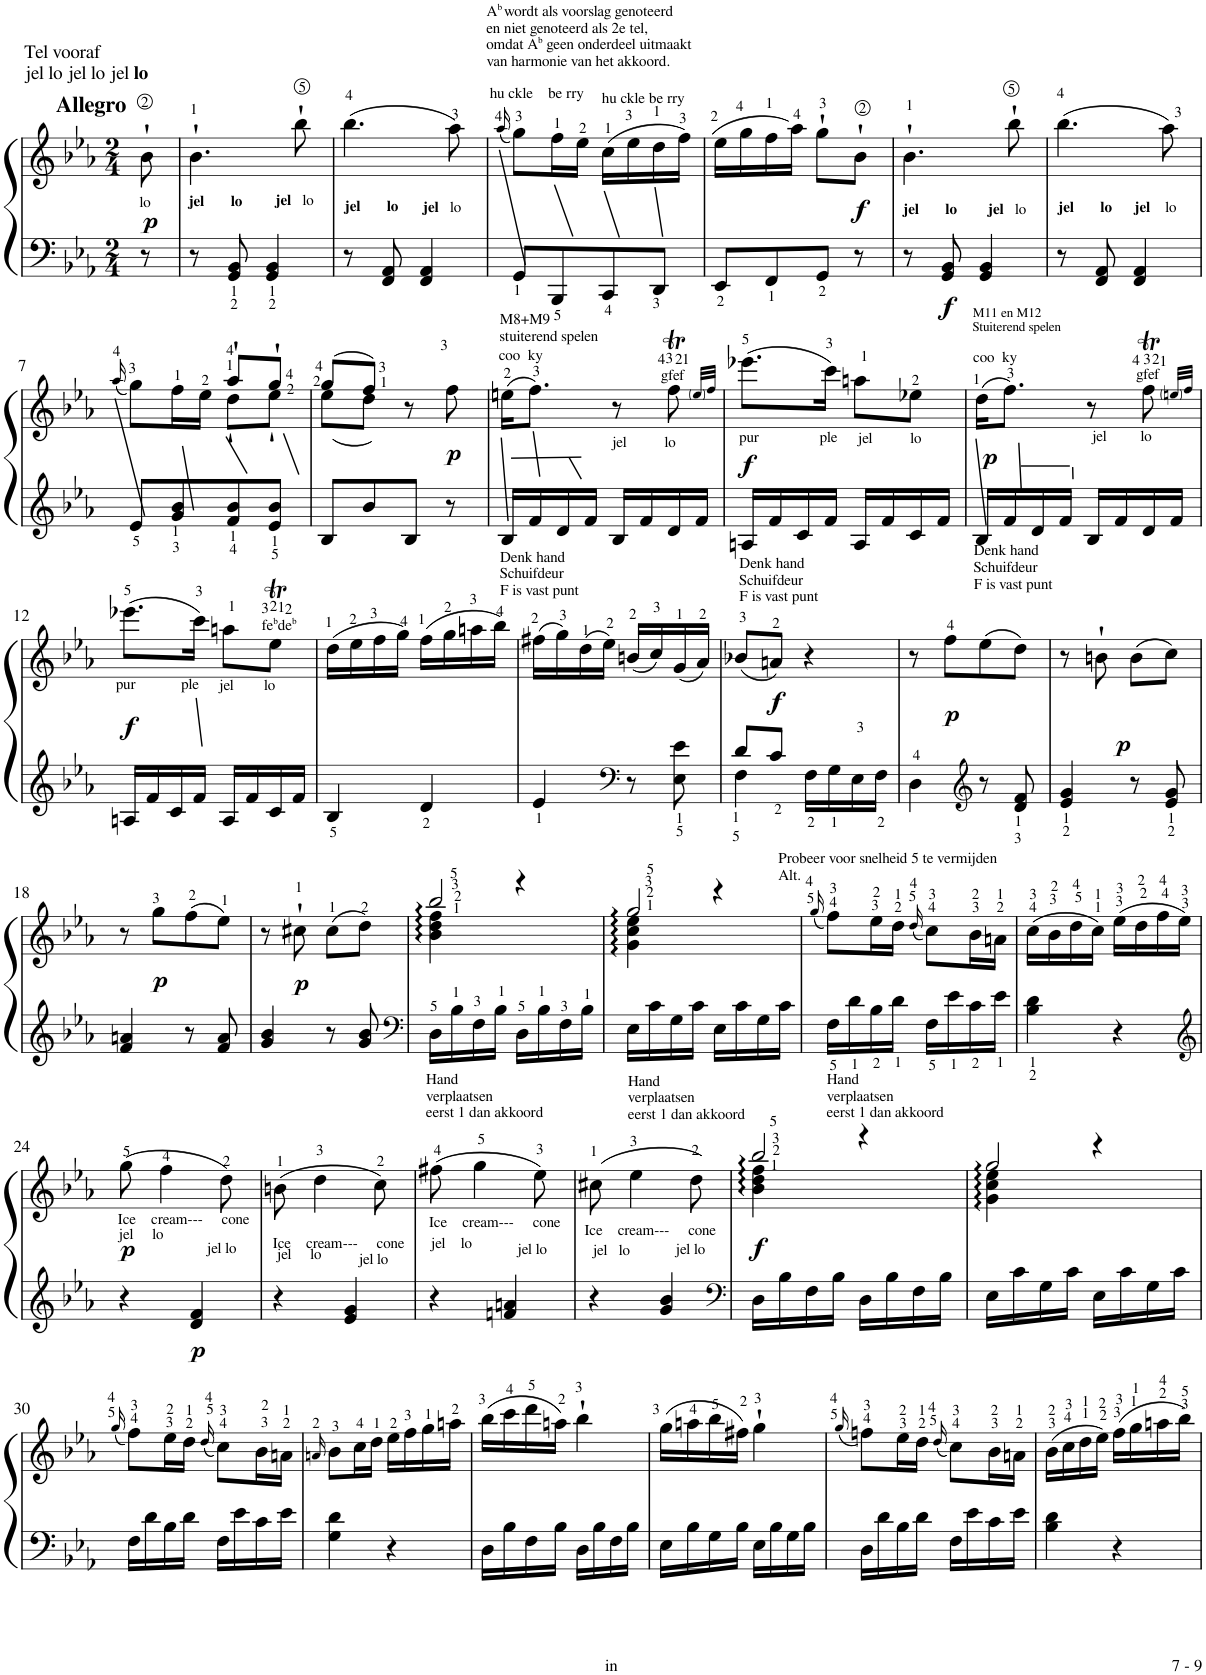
**kern	**kern	**dynam
*part1	*part1	*part1
*staff2	*staff1	*staff1/2
*I"Piano	*	*
*I'Pno.	*	*
!!LO:PB:g=z
*stria5	*stria5	*
*clefG2	*clefG2	*
*k[b-e-a-]	*k[b-e-a-]	*
*M2/4	*M2/4	*
=	=	=
!	!LO:TX:a:B:t=Allegro	!
!	!LO:TX:b:t=lo	!
!	!LO:TX:a:t=Tel vooraf	!
!	!LO:TX:a:t=jel lo jel lo jel	!
!	!LO:TX:a:B:t=lo	!
!	!	!LO:DY:b
8r	8b-`\	p
=1	=1	=1
!	!LO:TX:b:B:t=jel       lo	!
8r	4.b-`\	.
8e-/ 8g/	.	.
!LO:TX:a:B:t=jel	!	!
!LO:TX:a:t=lo	!	!
4e-/ 4g/	.	.
.	8bb-`\	.
=2	=2	=2
!LO:TX:a:B:t=jel       lo	!	!
8r	(4.bb-\	.
8d/ 8f/	.	.
!LO:TX:a:B:t=jel	!	!
!LO:TX:a:t=lo	!	!
4d/ 4f/	.	.
.	8aa-\)	.
=3	=3	=3
.	(16qaa-/	.
!	!LO:TX:a:t=hu ckle    be rry	!
!	!LO:TX:a:t=A	!
!	!LO:TX:a:t=b	!
!	!LO:TX:a:t=wordt als voorslag genoteerd	!
!	!LO:TX:a:t=en niet genoteerd als 2e tel,	!
!	!LO:TX:a:t=omdat A	!
!	!LO:TX:a:t=b	!
!	!LO:TX:a:t=geen onderdeel uitmaakt	!
!	!LO:TX:a:t=van harmonie van het akkoord.	!
8e-/L	8gg\L)	.
8G/	16ff\L	.
.	16ee-\JJ	.
!	!LO:TX:a:t=hu ckle be rry	!
8A-/	(16cc\LL	.
.	16ee-\	.
8B-/J	16dd\	.
.	16ff\JJ)	.
=4	=4	=4
8c/L	(16ee-\LL	.
.	16gg\	.
8d/	16ff\	.
.	16aa-\JJ)	.
8e-/J	8gg`\L	.
!	!	!LO:DY:b
8r	8b-`\J	f
=5	=5	=5
!	!LO:TX:b:B:t=jel       lo	!
8r	4.b-`\	.
!	!	!LO:DY:b=2
8e-/ 8g/	.	f
!LO:TX:a:B:t=jel	!	!
!LO:TX:a:t=lo	!	!
4e-/ 4g/	.	.
.	8bb-`\	.
=6	=6	=6
!LO:TX:a:B:t=jel       lo	!	!
8r	(4.bb-\	.
8d/ 8f/	.	.
!LO:TX:a:B:t=jel	!	!
!LO:TX:a:t=lo	!	!
4d/ 4f/	.	.
.	8aa-\)	.
!!LO:LB:g=z
=7	=7	=7
.	(16qaa-/	.
*	*^	*
8e-/L	8gg\L)	4ryy	.
8g/ 8b-/	16ff\L	.	.
.	16ee-\JJ	.	.
8f/ 8b-/	8aa-`/L	8dd`\L	.
8e-/ 8b-/J	8gg`/J	8ee-`\J	.
=8	=8	=8	=8
8B-/L	(8gg/L	(8ee-\L	.
8b-/	8ff/J)	8dd\J)	.
8B-/J	8r	4ryy	.
!	!	!	!LO:DY:b
8r	8ff\	.	p
*	*v	*v	*
=9	=9	=9
!	!LO:TX:a:t=coo  ky	!
!	!LO:TX:a:t=M8+M9	!
!	!LO:TX:a:t=stuiterend spelen	!
!LO:TX:b:t=Denk hand	!	!
!LO:TX:b:t=Schuifdeur	!	!
!LO:TX:b:t=F is vast punt	!	!
16B-/LL	(16een\KL	.
16f/	8.ff\J)	.
16d/	.	.
16f/JJ	.	.
!	!LO:TX:b:t=jel          lo	!
16B-/LL	8r	.
16f/	.	.
!	!LO:TX:a:t=gfef	!
16d/	8ffT\	.
16f/JJ	.	.
.	32qee/LLL	.
.	32qff/JJJ	.
=10	=10	=10
!	!LO:TX:b:t=pur                ple	!
!	!	!LO:DY:b
16An/LL	(8.eee-X\L	f
!LO:TX:b:t=Denk hand	!	!
!LO:TX:b:t=Schuifdeur	!	!
!LO:TX:b:t=F is vast punt	!	!
16f/	.	.
16c/	.	.
16f/JJ	16ccc\Jk)	.
!	!LO:TX:b:t=jel          lo	!
16A/LL	8aan\L	.
16f/	.	.
16c/	8ee-X\J	.
16f/JJ	.	.
=11	=11	=11
!	!LO:TX:a:t=coo  ky	!
!	!LO:TX:a:t=M11 en M12	!
!	!LO:TX:a:t=Stuiterend spelen	!
!LO:TX:b:t=Denk hand	!	!
!LO:TX:b:t=Schuifdeur	!	!
!LO:TX:b:t=F is vast punt	!	!
!	!	!LO:DY:b
16B-/LL	(16dd\KL	p
16f/	8.ff\J)	.
16d/	.	.
16f/JJ	.	.
!	!LO:TX:b:t=jel         lo	!
16B-/LL	8r	.
16f/	.	.
!	!LO:TX:a:t=gfef	!
16d/	8ffT\	.
16f/JJ	.	.
.	32qeen/LLL	.
.	32qff/JJJ	.
!!LO:LB:g=z
=12	=12	=12
!	!LO:TX:b:t=pur            ple	!
!	!	!LO:DY:b
16An/LL	(8.eee-X\L	f
16f/	.	.
16c/	.	.
16f/JJ	16ccc\Jk)	.
!	!LO:TX:b:t=jel        lo	!
16A/LL	8aan\L	.
16f/	.	.
!	!LO:TX:a:t=fe	!
!	!LO:TX:a:t=b	!
!	!LO:TX:a:t=de	!
!	!LO:TX:a:t=b	!
16c/	8ee-T\J	.
16f/JJ	.	.
=13	=13	=13
4B-/	(16dd\LL	.
.	16ee-\	.
.	16ff\	.
.	16gg\JJ)	.
4d/	(16ff\LL	.
.	16gg\	.
.	16aan\	.
.	16bb-\JJ)	.
=14	=14	=14
4e-/	(16ff#X\LL	.
.	16gg\)	.
.	(16dd\	.
.	16ee-\JJ)	.
*clefF4	*	*
8r	(16bn/LL	.
.	16cc/)	.
8E-\ 8e-\	(16g/	.
.	16a-/JJ)	.
=15	=15	=15
*^	*	*
8d/L	4F\	(8b-X/L	.
!	!	!	!LO:DY:b
8c/J	.	8an/J)	f
16F\LL	4ryy	4r	.
16G\	.	.	.
16E-\	.	.	.
16F\JJ	.	.	.
*v	*v	*	*
=16	=16	=16
4D\	8r	.
!	!	!LO:DY:b
.	8ff\L	p
*clefG2	*	*
8r	(8ee-\	.
8d/ 8f/	8dd\J)	.
=17	=17	=17
4e-/ 4g/	8r	.
!	!	!LO:DY:a
.	8bn`\	p
8r	(8b\L	.
8e-/ 8g/	8cc\J)	.
!!LO:LB:g=z
=18	=18	=18
4f/ 4an/	8r	.
!	!	!LO:DY:b
.	8gg\L	p
8r	(8ff\	.
8f/ 8a/	8ee-\J)	.
=19	=19	=19
4g/ 4b-/	8r	.
!	!	!LO:DY:b
.	8cc#X`\	p
8r	(8cc#\L	.
8g/ 8b-/	8dd\J)	.
=20	=20	=20
*clefF4	*	*
*	*^	*
!LO:TX:b:t=Hand	!	!	!
!LO:TX:b:t=verplaatsen	!	!	!
!LO:TX:b:t=eerst 1 dan akkoord	!	!	!
16D\LL	4b-\ 4dd\ 4ff\	2bb-/	.
16B-\	.	.	.
16F\	.	.	.
16B-\JJ	.	.	.
16D\LL	4r	.	.
16B-\	.	.	.
16F\	.	.	.
16B-\JJ	.	.	.
=21	=21	=21	=21
!LO:TX:b:t=Hand	!	!	!
!LO:TX:b:t=verplaatsen	!	!	!
!LO:TX:b:t=eerst 1 dan akkoord	!	!	!
16E-\LL	4g\ 4cc\ 4ee-\	2gg/	.
16c\	.	.	.
16G\	.	.	.
16c\JJ	.	.	.
16E-\LL	4r	.	.
16c\	.	.	.
16G\	.	.	.
16c\JJ	.	.	.
*	*v	*v	*
=22	=22	=22
.	(16qgg/	.
!	!LO:TX:a:t=Probeer voor snelheid 5 te vermijden	!
!	!LO:TX:a:t=Alt.	!
!LO:TX:b:t=Hand	!	!
!LO:TX:b:t=verplaatsen	!	!
!LO:TX:b:t=eerst 1 dan akkoord	!	!
16F\LL	8ff\L)	.
16d\	.	.
16B-\	16ee-\L	.
16d\JJ	16dd\JJ	.
.	(16qdd/	.
16F\LL	8cc\L)	.
16e-\	.	.
16c\	16b-\L	.
16e-\JJ	16an\JJ	.
=23	=23	=23
4B-\ 4d\	(16cc\LL	.
.	16b-\	.
.	16dd\	.
.	16cc\JJ)	.
4r	(16ee-\LL	.
.	16dd\	.
.	16ff\	.
.	16ee-\JJ)	.
!!LO:LB:g=z
=24	=24	=24
*clefG2	*	*
!	!LO:TX:b:t=jel     lo	!
!	!LO:TX:b:t=Ice    cream---     cone	!
!	!	!LO:DY:b
4r	(8gg\	p
.	4ff\	.
!LO:TX:a:t=jel lo	!	!
!	!	!LO:DY:b=2
4d/ 4f/	.	p
.	8dd\)	.
=25	=25	=25
!	!LO:TX:b:t=jel     lo	!
!	!LO:TX:b:t=Ice    cream---     cone	!
4r	(8bn\	.
.	4dd\	.
!LO:TX:a:t=jel lo	!	!
4e-/ 4g/	.	.
.	8cc\)	.
=26	=26	=26
!	!LO:TX:b:t=jel    lo	!
!	!LO:TX:b:t=Ice    cream---     cone	!
4r	(8ff#X\	.
.	4gg\	.
!LO:TX:a:t=jel lo	!	!
4fn/ 4an/	.	.
.	8ee-\)	.
=27	=27	=27
!	!LO:TX:b:t=jel   lo	!
!	!LO:TX:b:t=Ice    cream---     cone	!
4r	(8cc#X\	.
.	4ee-\	.
!LO:TX:a:t=jel lo	!	!
4g/ 4b-/	.	.
.	8dd\)	.
=28	=28	=28
*clefF4	*	*
*	*^	*
!	!	!	!LO:DY:b
16D\LL	4b-\ 4dd\ 4ff\	2bb-/	f
16B-\	.	.	.
16F\	.	.	.
16B-\JJ	.	.	.
16D\LL	4r	.	.
16B-\	.	.	.
16F\	.	.	.
16B-\JJ	.	.	.
=29	=29	=29	=29
16E-\LL	4g\ 4cc\ 4ee-\	2gg/	.
16c\	.	.	.
16G\	.	.	.
16c\JJ	.	.	.
16E-\LL	4r	.	.
16c\	.	.	.
16G\	.	.	.
16c\JJ	.	.	.
*	*v	*v	*
!!LO:LB:g=z
=30	=30	=30
.	(16qgg/	.
16F\LL	8ff\L)	.
16d\	.	.
16B-\	16ee-\L	.
16d\JJ	16dd\JJ	.
.	(16qdd/	.
16F\LL	8cc\L)	.
16e-\	.	.
16c\	16b-\L	.
16e-\JJ	16an\JJ	.
=31	=31	=31
.	16qan/	.
4G\ 4d\	8b-\L	.
.	16cc\L	.
.	16dd\JJ	.
4r	16ee-\LL	.
.	16ff\	.
.	16ff\	.
.	16aan\JJ	.
=32	=32	=32
16D\LL	(16bb-\LL	.
16B-\	16ccc\	.
16F\	16ddd\	.
16B-\JJ	16aan\JJ)	.
16D\LL	4bb-`\	.
16B-\	.	.
16F\	.	.
16B-\JJ	.	.
=33	=33	=33
16E-\LL	(16gg\LL	.
16B-\	16aan\	.
16G\	16bb-\	.
16B-\JJ	16ff#X\JJ)	.
16E-\LL	4gg`\	.
16B-\	.	.
16G\	.	.
16B-\JJ	.	.
=34	=34	=34
.	(16qgg/	.
16D\LL	8ffn\L)	.
16d\	.	.
16B-\	16ee-\L	.
16d\JJ	16dd\JJ	.
.	(16qdd/	.
16F\LL	8cc\L)	.
16e-\	.	.
16c\	16b-\L	.
16e-\JJ	16an\JJ	.
=35	=35	=35
4B-\ 4d\	(16b-\LL	.
.	16cc\	.
.	16dd\	.
.	16ee-\JJ)	.
4r	(16ff\LL	.
.	16gg\	.
.	16aan\	.
.	16bb-\JJ)	.
=	=	=
*-	*-	*-
